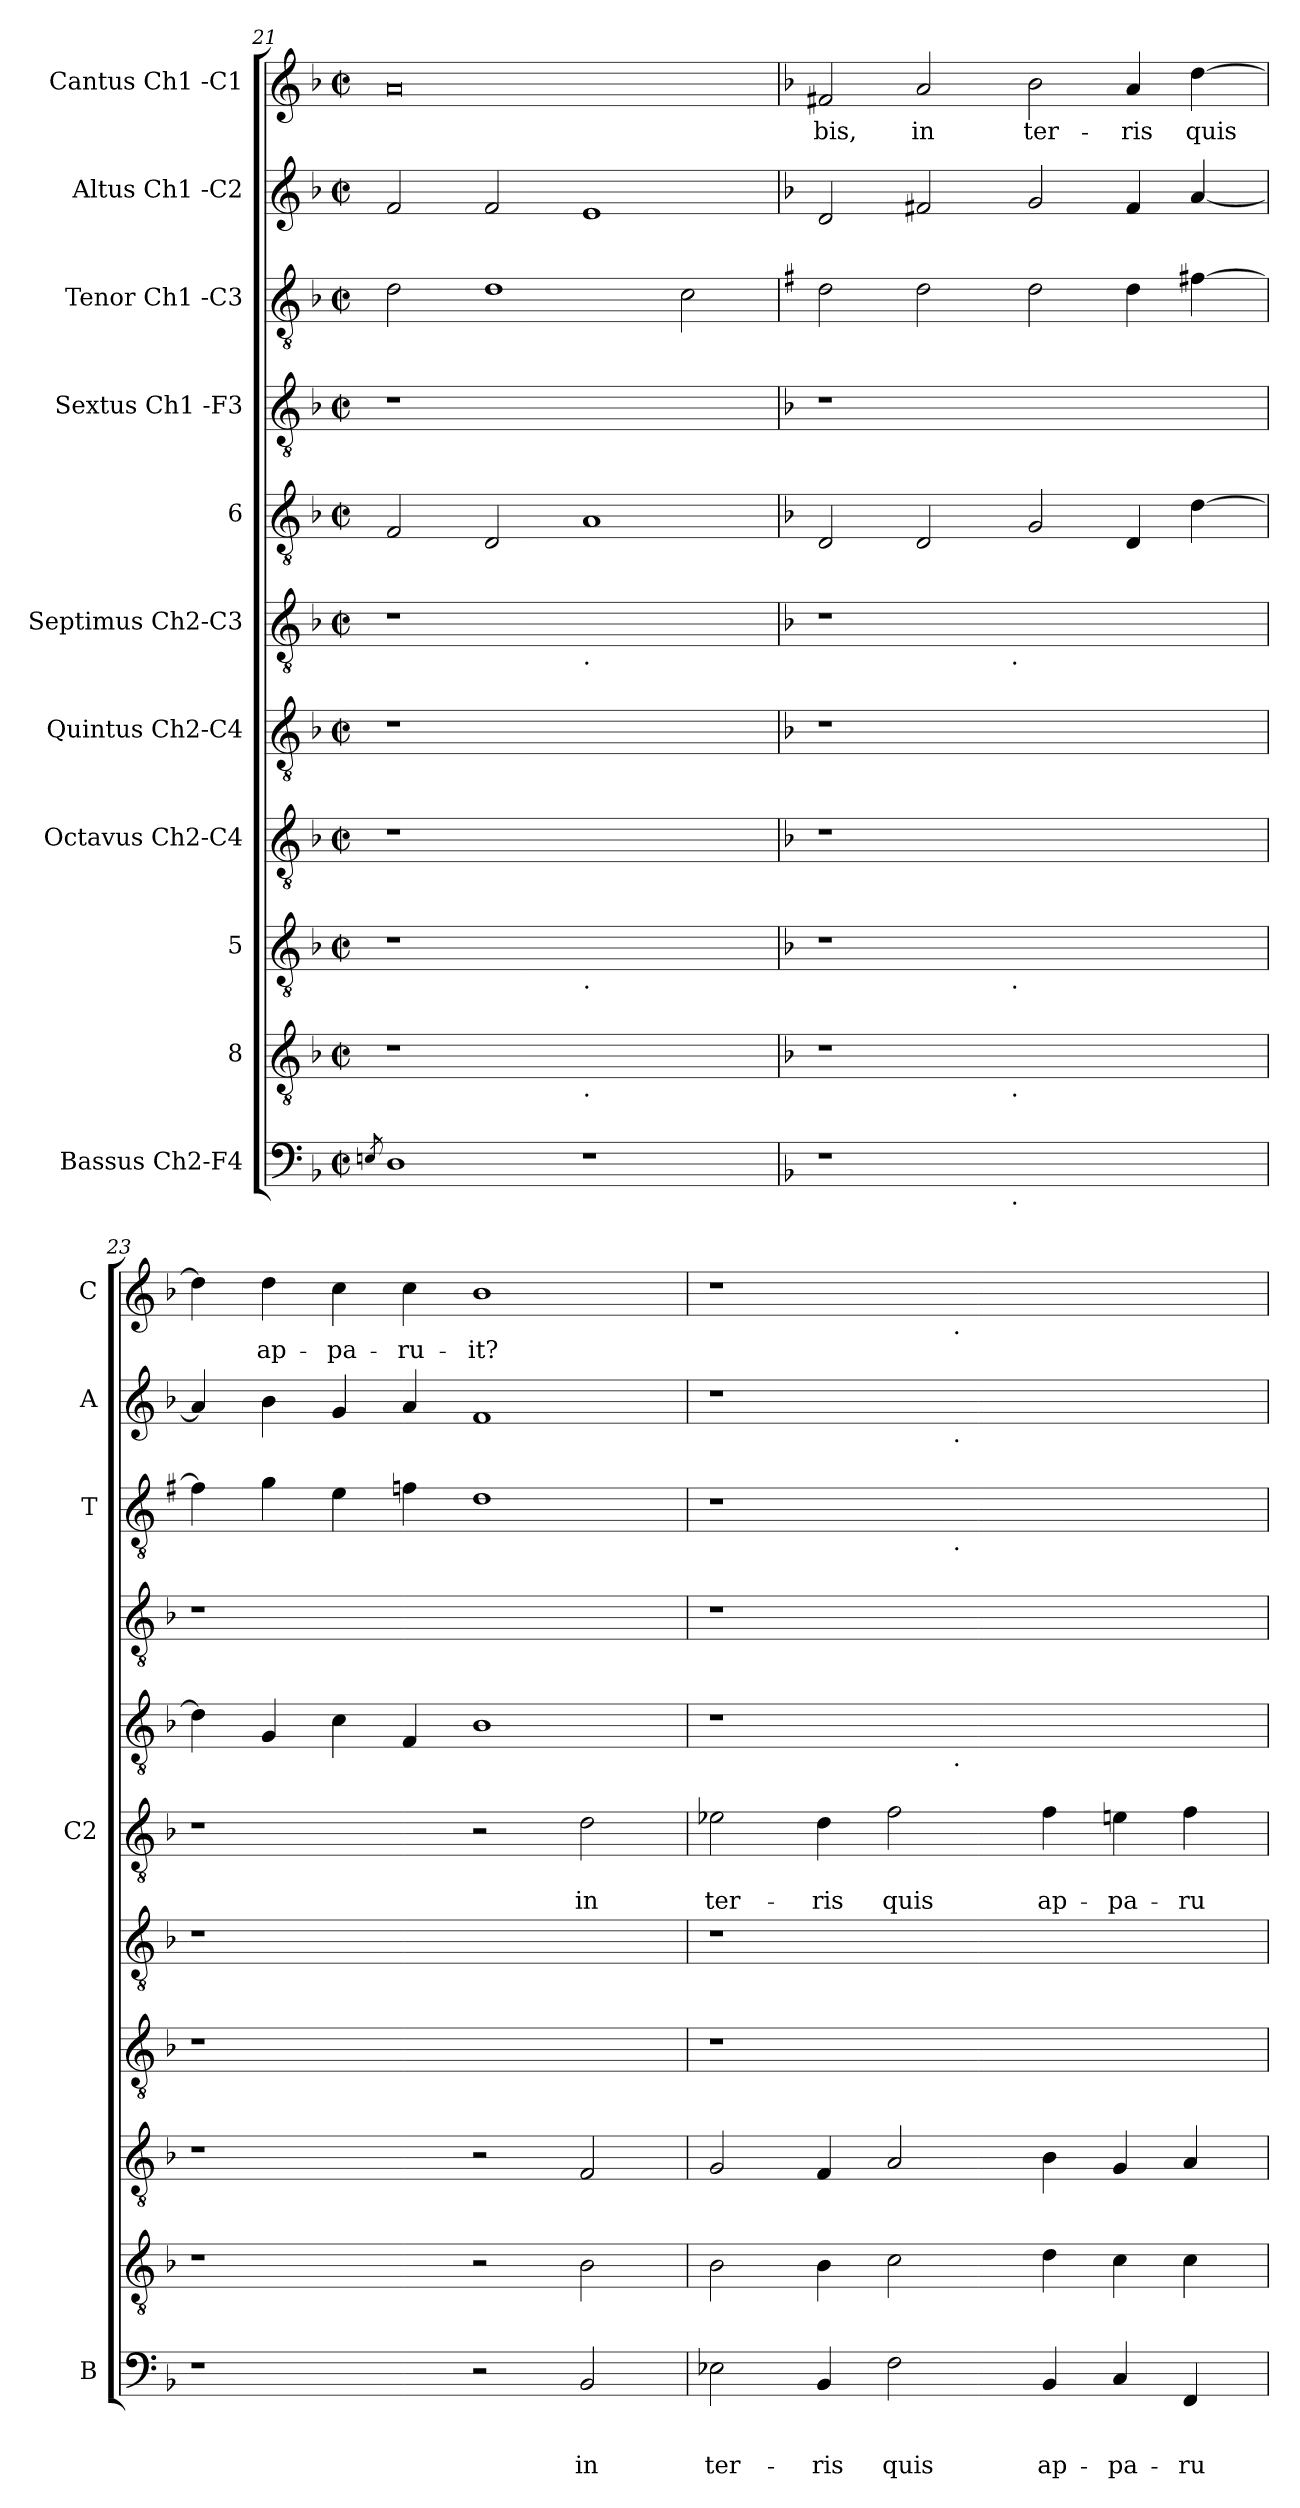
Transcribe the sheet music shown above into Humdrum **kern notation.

**kern	**text	**text	**text	**kern	**kern	**kern	**kern	**kern	**text	**text	**kern	**kern	**kern	**kern	**kern	**text
*part11	*part11	*part11	*part11	*part10	*part9	*part8	*part7	*part6	*part6	*part6	*part5	*part4	*part3	*part2	*part1	*part1
*staff11	*staff11	*staff11	*staff11	*staff10	*staff9	*staff8	*staff7	*staff6	*staff6	*staff6	*staff5	*staff4	*staff3	*staff2	*staff1	*staff1
*I"Bassus Ch2-F4	*	*	*	*I"8	*I"5	*I"Octavus Ch2-C4	*I"Quintus Ch2-C4	*I"Septimus Ch2-C3	*	*	*I"6	*I"Sextus Ch1 -F3	*I"Tenor Ch1 -C3	*I"Altus Ch1 -C2	*I"Cantus Ch1 -C1	*
*I'B	*	*	*	*	*	*	*	*I'C2	*	*	*	*	*I'T	*I'A	*I'C	*
!!LO:PB:g=z
*clefF4	*	*	*	*clefGv2	*clefGv2	*clefGv2	*clefGv2	*clefGv2	*	*	*clefGv2	*clefGv2	*clefGv2	*clefG2	*clefG2	*
*k[b-]	*	*	*	*k[b-]	*k[b-]	*k[b-]	*k[b-]	*k[b-]	*	*	*k[b-]	*k[b-]	*k[b-]	*k[b-]	*k[b-]	*
*F:	*	*	*	*F:	*F:	*F:	*F:	*F:	*	*	*F:	*F:	*F:	*F:	*F:	*
*M2/2	*	*	*	*M2/2	*M2/2	*M2/2	*M2/2	*M2/2	*	*	*M2/2	*M2/2	*M2/2	*M2/2	*M2/2	*
*met(c|)	*	*	*	*met(c|)	*met(c|)	*met(c|)	*met(c|)	*met(c|)	*	*	*met(c|)	*met(c|)	*met(c|)	*met(c|)	*met(c|)	*
=21	=21	=21	=21	=21	=21	=21	=21	=21	=21	=21	=21	=21	=21	=21	=21	=21
8qEn/	.	.	.	.	.	.	.	.	.	.	.	.	.	.	.	.
1D	.	.	.	1r	1r	1r	1r	1r	.	.	2F/	1r	2d\	2f/	0a	.
.	.	.	.	.	.	.	.	.	.	.	2D/	.	1d	2f/	.	.
!	!	!	!	!	!	!	!	!LO:TX:b:t=.	!	!	!	!	!	!	!	!
!	!	!	!	!	!LO:TX:b:t=.	!	!	!	!	!	!	!	!	!	!	!
!	!	!	!	!LO:TX:b:t=.	!	!	!	!	!	!	!	!	!	!	!	!
1r	.	.	.	1ryy	1ryy	1ryy	1ryy	1ryy	.	.	1A	1ryy	.	1e	.	.
.	.	.	.	.	.	.	.	.	.	.	.	.	2c\	.	.	.
=22	=22	=22	=22	=22	=22	=22	=22	=22	=22	=22	=22	=22	=22	=22	=22	=22
*	*	*	*	*	*	*	*	*	*	*	*	*	*k[f#]	*	*	*
*	*	*	*	*	*	*	*	*	*	*	*	*	*G:	*	*	*
!	!	!	!	!	!	!	!	!	!	!	!	!	!	!	!	!LO:LY:b
*^	*	*	*	*^	*^	*	*	*^	*	*	*	*	*	*	*	*
1r	2ryy	.	.	.	1r	2ryy	1r	2ryy	1r	1r	1r	2ryy	.	.	2D/	1r	2d\	2d/	2f#X/	-bis,
!	!	!	!	!	!	!	!	!	!	!	!	!	!	!	!	!	!	!	!	!LO:LY:b
.	4...ryy	.	.	.	.	4...ryy	.	4...ryy	.	.	.	4...ryy	.	.	2D/	.	2d\	2f#X/	2a/	in
!	!	!	!	!	!	!	!	!	!	!	!	!LO:TX:b:t=.	!	!	!	!	!	!	!	!
!	!	!	!	!	!	!	!	!LO:TX:b:t=.	!	!	!	!	!	!	!	!	!	!	!	!
!	!	!	!	!	!	!LO:TX:b:t=.	!	!	!	!	!	!	!	!	!	!	!	!	!	!
!	!LO:TX:b:t=.	!	!	!	!	!	!	!	!	!	!	!	!	!	!	!	!	!	!	!
.	1ryy	.	.	.	.	1ryy	.	1ryy	.	.	.	1ryy	.	.	.	.	.	.	.	.
!	!	!	!	!	!	!	!	!	!	!	!	!	!	!	!	!	!	!	!	!LO:LY:b
1ryy	.	.	.	.	1ryy	.	1ryy	.	1ryy	1ryy	1ryy	.	.	.	2G/	1ryy	2d\	2g/	2b-\	ter-
!	!	!	!	!	!	!	!	!	!	!	!	!	!	!	!	!	!	!	!	!LO:LY:b
.	.	.	.	.	.	.	.	.	.	.	.	.	.	.	4D/	.	4d\	4f#/	4a/	-ris
!	!	!	!	!	!	!	!	!	!	!	!	!	!	!	!	!	!	!	!	!LO:LY:b
.	.	.	.	.	.	.	.	.	.	.	.	.	.	.	[>4d\	.	[>4f#X\	[<4a/	[>4dd\	quis
.	32ryy	.	.	.	.	32ryy	.	32ryy	.	.	.	32ryy	.	.	.	.	.	.	.	.
*v	*v	*	*	*	*	*	*v	*v	*	*	*v	*v	*	*	*	*	*	*	*	*
*	*	*	*	*v	*v	*	*	*	*	*	*	*	*	*	*	*	*
=23	=23	=23	=23	=23	=23	=23	=23	=23	=23	=23	=23	=23	=23	=23	=23	=23
1r	.	.	.	1r	1r	1r	1r	1r	.	.	4d\]	1r	4f#\]	4a/]	4dd\]	.
!	!	!	!	!	!	!	!	!	!	!	!	!	!	!	!	!LO:LY:b
.	.	.	.	.	.	.	.	.	.	.	4G/	.	4g\	4b-\	4dd\	ap-
!	!	!	!	!	!	!	!	!	!	!	!	!	!	!	!	!LO:LY:b
.	.	.	.	.	.	.	.	.	.	.	4c\	.	4e\	4g/	4cc\	-pa-
!	!	!	!	!	!	!	!	!	!	!	!	!	!	!	!	!LO:LY:b
.	.	.	.	.	.	.	.	.	.	.	4F/	.	4fn\	4a/	4cc\	-ru-
!	!	!	!	!	!	!	!	!	!	!	!	!	!	!	!	!LO:LY:b
2r	.	.	.	2r	2r	1ryy	1ryy	2r	.	.	1B-	1ryy	1d	1f	1b-	-it?
!	!	!	!LO:LY:a	!	!	!	!	!	!	!LO:LY:b	!	!	!	!	!	!
2BB-/	.	.	-in	2B-\	2F/	.	.	2d\	.	in	.	.	.	.	.	.
=24	=24	=24	=24	=24	=24	=24	=24	=24	=24	=24	=24	=24	=24	=24	=24	=24
!	!	!	!LO:LY:a	!	!	!	!	!	!	!LO:LY:b	!	!	!	!	!	!
*	*	*	*	*	*	*	*	*	*	*	*^	*	*^	*^	*^	*
2E-X\	.	.	ter-	2B-\	2G/	1r	1r	2e-X\	.	ter-	1r	2ryy	1r	1r	2ryy	1r	2ryy	1r	2ryy	.
!	!	!	!LO:LY:a	!	!	!	!	!	!	!LO:LY:b	!	!	!	!	!	!	!	!	!	!
4BB-/	.	.	-ris	4B-\	4F/	.	.	4d\	.	-ris	.	4...ryy	.	.	4...ryy	.	4...ryy	.	4...ryy	.
!	!	!	!LO:LY:a	!	!	!	!	!	!	!LO:LY:b	!	!	!	!	!	!	!	!	!	!
2F\	.	.	quis	2c\	2A/	.	.	2f\	.	quis	.	.	.	.	.	.	.	.	.	.
!	!	!	!	!	!	!	!	!	!	!	!	!	!	!	!	!	!	!	!LO:TX:b:t=.	!
!	!	!	!	!	!	!	!	!	!	!	!	!	!	!	!	!	!LO:TX:b:t=.	!	!	!
!	!	!	!	!	!	!	!	!	!	!	!	!	!	!	!LO:TX:b:t=.	!	!	!	!	!
!	!	!	!	!	!	!	!	!	!	!	!	!LO:TX:b:t=.	!	!	!	!	!	!	!	!
.	.	.	.	.	.	.	.	.	.	.	.	1ryy	.	.	1ryy	.	1ryy	.	1ryy	.
.	.	.	.	.	.	1ryy	1ryy	.	.	.	1ryy	.	1ryy	1ryy	.	1ryy	.	1ryy	.	.
!	!	!	!LO:LY:a	!	!	!	!	!	!	!LO:LY:b	!	!	!	!	!	!	!	!	!	!
4BB-/	.	.	ap-	4d\	4B-\	.	.	4f\	.	ap-	.	.	.	.	.	.	.	.	.	.
!	!	!	!LO:LY:a	!	!	!	!	!	!	!LO:LY:b	!	!	!	!	!	!	!	!	!	!
4C/	.	.	-pa-	4c\	4G/	.	.	4en\	.	-pa-	.	.	.	.	.	.	.	.	.	.
!	!	!	!LO:LY:a	!	!	!	!	!	!	!LO:LY:b	!	!	!	!	!	!	!	!	!	!
4FF/	.	.	-ru-	4c\	4A/	.	.	4f\	.	-ru-	.	.	.	.	.	.	.	.	.	.
.	.	.	.	.	.	.	.	.	.	.	.	32ryy	.	.	32ryy	.	32ryy	.	32ryy	.
*	*	*	*	*	*	*	*	*	*	*	*	*	*	*v	*v	*	*	*v	*v	*
*	*	*	*	*	*	*	*	*	*	*	*v	*v	*	*	*v	*v	*	*
=	=	=	=	=	=	=	=	=	=	=	=	=	=	=	=	=
*-	*-	*-	*-	*-	*-	*-	*-	*-	*-	*-	*-	*-	*-	*-	*-	*-
